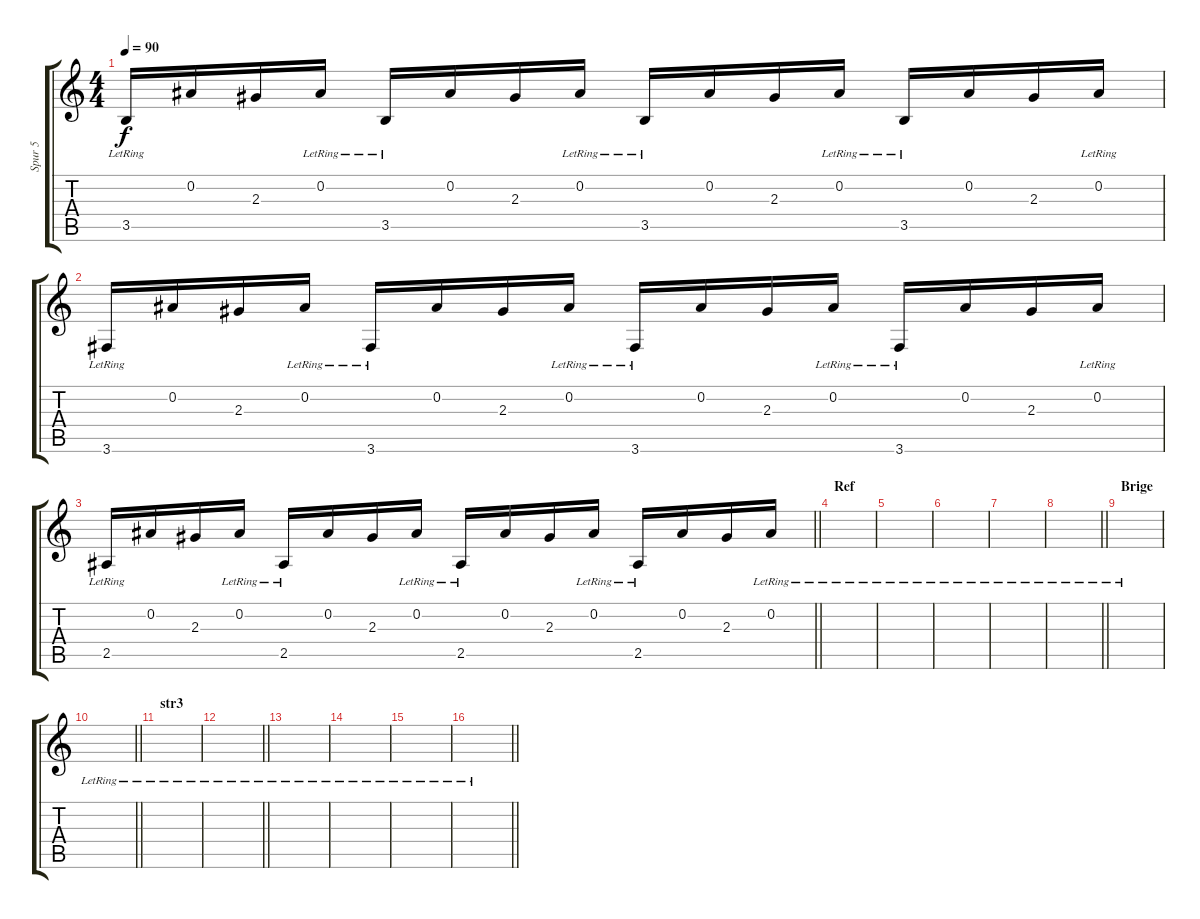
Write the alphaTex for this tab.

\track ("Spur 5" "Spur 5") {instrument electricguitarjazz}
\staff {score tabs}
\tuning (Eb4 Bb3 Gb3 Db3 Ab2 Eb2) {hide}
\ts (4 4)
\tempo 90
\clef g2
\ks c
3.5{lr}.16{dy f} 0.2.16 2.3.16 0.2{lr}.16 3.5{lr}.16 0.2.16 2.3.16 0.2{lr}.16 3.5{lr}.16 0.2.16 2.3.16 0.2{lr}.16 3.5{lr}.16 0.2.16 2.3.16 0.2{lr}.16 |
3.6{lr}.16 0.2.16 2.3.16 0.2{lr}.16 3.6{lr}.16 0.2.16 2.3.16 0.2{lr}.16 3.6{lr}.16 0.2.16 2.3.16 0.2{lr}.16 3.6{lr}.16 0.2.16 2.3.16 0.2{lr}.16 |
\barLineRight lightlight
2.5{lr}.16 0.2.16 2.3.16 0.2{lr}.16 2.5{lr}.16 0.2.16 2.3.16 0.2{lr}.16 2.5{lr}.16 0.2.16 2.3.16 0.2{lr}.16 2.5{lr}.16 0.2.16 2.3.16 0.2{lr}.16 |
\section ("" "Ref")
|
|
|
|
\barLineRight lightlight
|
\section ("" "Brige")
|
\barLineRight lightlight
|
\section ("" "str3")
|
\barLineRight lightlight
|
|
|
|
\barLineRight lightlight
